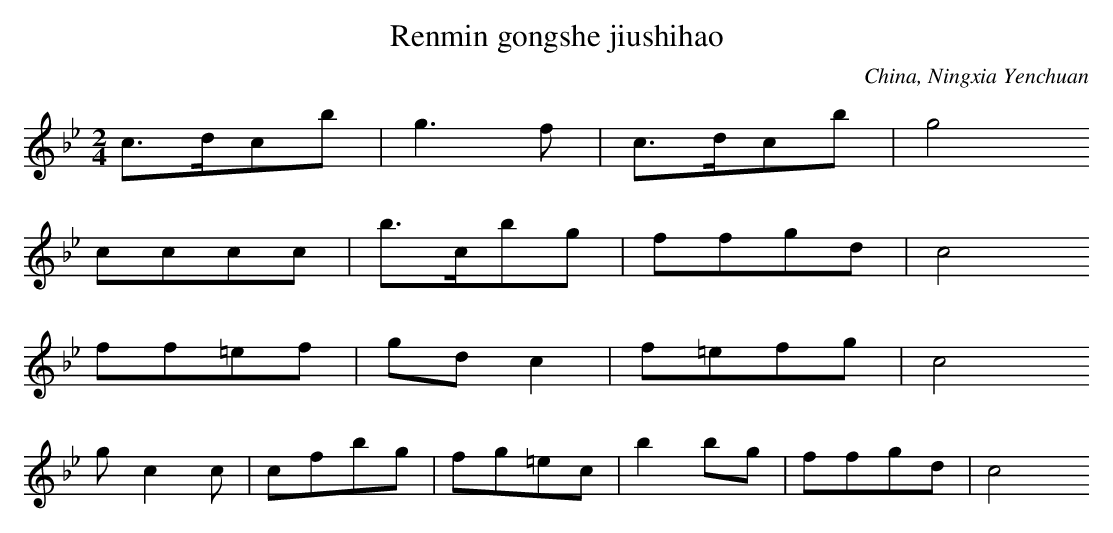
X:1
T: Renmin gongshe jiushihao
O: China, Ningxia Yenchuan
M: 2/4
L: 1/16
K: Bb
c3dc2b2 | g6f2 | c3dc2b2 | g8
c2c2c2c2 | b3cb2g2 | f2f2g2d2 | c8
f2f2=e2f2 | g2d2c4 | f2=e2f2g2 | c8
g2c4c2 | c2f2b2g2 | f2g2=e2c2 | b4b2g2 | f2f2g2d2 | c8
